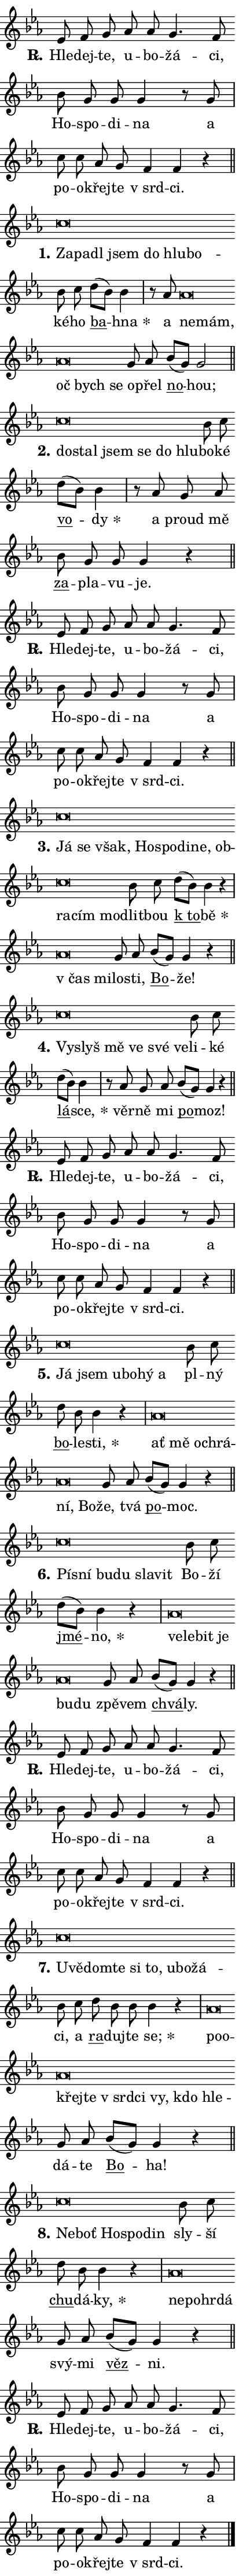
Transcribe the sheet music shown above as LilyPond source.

\version "2.24.0"
\header { tagline = "" }
\paper {
  indent = 0\cm
  top-margin = 0\cm
  right-margin = 0.13\cm % to fit lyric hyphens
  bottom-margin = 0\cm
  left-margin = 0\cm
  paper-width = 7\cm
  page-breaking = #ly:one-page-breaking
  system-system-spacing.basic-distance = #11
  score-system-spacing.basic-distance = #11
  ragged-last = ##f
}


%% Author: Thomas Morley
%% https://lists.gnu.org/archive/html/lilypond-user/2020-05/msg00002.html
#(define (line-position grob)
"Returns position of @var[grob} in current system:
   @code{'start}, if at first time-step
   @code{'end}, if at last time-step
   @code{'middle} otherwise
"
  (let* ((col (ly:item-get-column grob))
         (ln (ly:grob-object col 'left-neighbor))
         (rn (ly:grob-object col 'right-neighbor))
         (col-to-check-left (if (ly:grob? ln) ln col))
         (col-to-check-right (if (ly:grob? rn) rn col))
         (break-dir-left
           (and
             (ly:grob-property col-to-check-left 'non-musical #f)
             (ly:item-break-dir col-to-check-left)))
         (break-dir-right
           (and
             (ly:grob-property col-to-check-right 'non-musical #f)
             (ly:item-break-dir col-to-check-right))))
        (cond ((eqv? 1 break-dir-left) 'start)
              ((eqv? -1 break-dir-right) 'end)
              (else 'middle))))

#(define (tranparent-at-line-position vctor)
  (lambda (grob)
  "Relying on @code{line-position} select the relevant enry from @var{vctor}.
Used to determine transparency,"
    (case (line-position grob)
      ((end) (not (vector-ref vctor 0)))
      ((middle) (not (vector-ref vctor 1)))
      ((start) (not (vector-ref vctor 2))))))

noteHeadBreakVisibility =
#(define-music-function (break-visibility)(vector?)
"Makes @code{NoteHead}s transparent relying on @var{break-visibility}"
#{
  \override NoteHead.transparent =
    #(tranparent-at-line-position break-visibility)
#})

#(define delete-ledgers-for-transparent-note-heads
  (lambda (grob)
    "Reads whether a @code{NoteHead} is transparent.
If so this @code{NoteHead} is removed from @code{'note-heads} from
@var{grob}, which is supposed to be @code{LedgerLineSpanner}.
As a result ledgers are not printed for this @code{NoteHead}"
    (let* ((nhds-array (ly:grob-object grob 'note-heads))
           (nhds-list
             (if (ly:grob-array? nhds-array)
                 (ly:grob-array->list nhds-array)
                 '()))
           ;; Relies on the transparent-property being done before
           ;; Staff.LedgerLineSpanner.after-line-breaking is executed.
           ;; This is fragile ...
           (to-keep
             (remove
               (lambda (nhd)
                 (ly:grob-property nhd 'transparent #f))
               nhds-list)))
      ;; TODO find a better method to iterate over grob-arrays, similiar
      ;; to filter/remove etc for lists
      ;; For now rebuilt from scratch
      (set! (ly:grob-object grob 'note-heads)  '())
      (for-each
        (lambda (nhd)
          (ly:pointer-group-interface::add-grob grob 'note-heads nhd))
        to-keep))))

squashNotes = {
  \override NoteHead.X-extent = #'(-0.2 . 0.2)
  \override NoteHead.Y-extent = #'(-0.75 . 0)
  \override NoteHead.stencil =
    #(lambda (grob)
       (let ((pos (ly:grob-property grob 'staff-position)))
         (begin
           (if (< pos -7) (display "ERROR: Lower brevis then expected\n") (display ""))
           (if (<= pos -6) ly:text-interface::print ly:note-head::print))))
}
unSquashNotes = {
  \revert NoteHead.X-extent
  \revert NoteHead.Y-extent
  \revert NoteHead.stencil
}

hideNotes = \noteHeadBreakVisibility #begin-of-line-visible
unHideNotes = \noteHeadBreakVisibility #all-visible

% work-around for resetting accidentals
% https://lilypond.org/doc/v2.23/Documentation/notation/displaying-rhythms#unmetered-music
cadenzaMeasure = {
  \cadenzaOff
  \partial 1024 s1024
  \cadenzaOn
}

#(define-markup-command (accent layout props text) (markup?)
  "Underline accented syllable"
  (interpret-markup layout props
    #{\markup \override #'(offset . 4.3) \underline { #text }#}))

responsum = \markup \concat {
  "R" \hspace #-1.05 \path #0.1 #'((moveto 0 0.07) (lineto 0.9 0.8)) \hspace #0.05 "."
}

spaceSize = #0.6828661417322834 % exact space size for TeX Gyre Schola

\layout {
  \context {
    \Staff
    \remove "Time_signature_engraver"
    \override LedgerLineSpanner.after-line-breaking = #delete-ledgers-for-transparent-note-heads
  }
  \context {
    \Lyrics {
      \override LyricSpace.minimum-distance = \spaceSize
      \override LyricText.font-name = #"TeX Gyre Schola"
      \override LyricText.font-size = 1
      \override StanzaNumber.font-name = #"TeX Gyre Schola Bold"
      \override StanzaNumber.font-size = 1
    }
  }
  \context {
    \Score 
    \override NoteHead.text =
      #(lambda (grob) 
        (let ((pos (ly:grob-property grob 'staff-position)))
          #{\markup {
            \combine
              \halign #-0.55 \raise #(if (= pos -6) 0 0.5) \override #'(thickness . 2) \draw-line #'(3.2 . 0)
              \musicglyph "noteheads.sM1"
          }#}))
  }
}

% magnetic-lyrics.ily
%
%   written by
%     Jean Abou Samra <jean@abou-samra.fr>
%     Werner Lemberg <wl@gnu.org>
%
%   adapted by
%     Jiri Hon <jiri.hon@gmail.com>
%
% Version 2022-Apr-15

% https://www.mail-archive.com/lilypond-user@gnu.org/msg149350.html

#(define (Left_hyphen_pointer_engraver context)
   "Collect syllable-hyphen-syllable occurrences in lyrics and store
them in properties.  This engraver only looks to the left.  For
example, if the lyrics input is @code{foo -- bar}, it does the
following.

@itemize @bullet
@item
Set the @code{text} property of the @code{LyricHyphen} grob between
@q{foo} and @q{bar} to @code{foo}.

@item
Set the @code{left-hyphen} property of the @code{LyricText} grob with
text @q{foo} to the @code{LyricHyphen} grob between @q{foo} and
@q{bar}.
@end itemize

Use this auxiliary engraver in combination with the
@code{lyric-@/text::@/apply-@/magnetic-@/offset!} hook."
   (let ((hyphen #f)
         (text #f))
     (make-engraver
      (acknowledgers
       ((lyric-syllable-interface engraver grob source-engraver)
        (set! text grob)))
      (end-acknowledgers
       ((lyric-hyphen-interface engraver grob source-engraver)
        ;(when (not (grob::has-interface grob 'lyric-space-interface))
          (set! hyphen grob)));)
      ((stop-translation-timestep engraver)
       (when (and text hyphen)
         (ly:grob-set-object! text 'left-hyphen hyphen))
       (set! text #f)
       (set! hyphen #f)))))

#(define (lyric-text::apply-magnetic-offset! grob)
   "If the space between two syllables is less than the value in
property @code{LyricText@/.details@/.squash-threshold}, move the right
syllable to the left so that it gets concatenated with the left
syllable.

Use this function as a hook for
@code{LyricText@/.after-@/line-@/breaking} if the
@code{Left_@/hyphen_@/pointer_@/engraver} is active."
   (let ((hyphen (ly:grob-object grob 'left-hyphen #f)))
     (when hyphen
       (let ((left-text (ly:spanner-bound hyphen LEFT)))
         (when (grob::has-interface left-text 'lyric-syllable-interface)
           (let* ((common (ly:grob-common-refpoint grob left-text X))
                  (this-x-ext (ly:grob-extent grob common X))
                  (left-x-ext
                   (begin
                     ;; Trigger magnetism for left-text.
                     (ly:grob-property left-text 'after-line-breaking)
                     (ly:grob-extent left-text common X)))
                  ;; `delta` is the gap width between two syllables.
                  (delta (- (interval-start this-x-ext)
                            (interval-end left-x-ext)))
                  (details (ly:grob-property grob 'details))
                  (threshold (assoc-get 'squash-threshold details 0.2)))
             (when (< delta threshold)
               (let* (;; We have to manipulate the input text so that
                      ;; ligatures crossing syllable boundaries are not
                      ;; disabled.  For languages based on the Latin
                      ;; script this is essentially a beautification.
                      ;; However, for non-Western scripts it can be a
                      ;; necessity.
                      (lt (ly:grob-property left-text 'text))
                      (rt (ly:grob-property grob 'text))
                      (is-space (grob::has-interface hyphen 'lyric-space-interface))
                      (space (if is-space " " ""))
                      (extra-delta (if is-space spaceSize 0))
                      ;; Append new syllable.
                      (ltrt-space (if (and (string? lt) (string? rt))
                                (string-append lt space rt)
                                (make-concat-markup (list lt space rt))))
                      ;; Right-align `ltrt` to the right side.
                      (ltrt-space-markup (grob-interpret-markup
                               grob
                               (make-translate-markup
                                (cons (interval-length this-x-ext) 0)
                                (make-right-align-markup ltrt-space)))))
                 (begin
                   ;; Don't print `left-text`.
                   (ly:grob-set-property! left-text 'stencil #f)
                   ;; Set text and stencil (which holds all collected
                   ;; syllables so far) and shift it to the left.
                   (ly:grob-set-property! grob 'text ltrt-space)
                   (ly:grob-set-property! grob 'stencil ltrt-space-markup)
                   (ly:grob-translate-axis! grob (- (- delta extra-delta)) X))))))))))


#(define (lyric-hyphen::displace-bounds-first grob)
   ;; Make very sure this callback isn't triggered too early.
   (let ((left (ly:spanner-bound grob LEFT))
         (right (ly:spanner-bound grob RIGHT)))
     (ly:grob-property left 'after-line-breaking)
     (ly:grob-property right 'after-line-breaking)
     (ly:lyric-hyphen::print grob)))

squashThreshold = #0.4

\layout {
  \context {
    \Lyrics
    \consists #Left_hyphen_pointer_engraver
    \override LyricText.after-line-breaking =
      #lyric-text::apply-magnetic-offset!
    \override LyricHyphen.stencil = #lyric-hyphen::displace-bounds-first
    \override LyricText.details.squash-threshold = \squashThreshold
    \override LyricHyphen.minimum-distance = 0
    \override LyricHyphen.minimum-length = \squashThreshold
  }
}

squashText = \override LyricText.details.squash-threshold = 9999
unSquashText = \override LyricText.details.squash-threshold = \squashThreshold

leftText = \override LyricText.self-alignment-X = #LEFT
unLeftText = \revert LyricText.self-alignment-X

starOffset = #(lambda (grob) 
                (let ((x_offset (ly:self-alignment-interface::aligned-on-x-parent grob)))
                  (if (= x_offset 0) 0 (+ x_offset 1.2))))

star = #(define-music-function (syllable)(string?)
"Append star separator at the end of a syllable"
#{
  \once \override LyricText.X-offset = #starOffset
  \lyricmode { \markup {
    #syllable
    \override #'((font-name . "TeX Gyre Schola Bold")) \hspace #0.2 \lower #0.65 \larger "*"
  } }
#})

starAccent = #(define-music-function (syllable)(string?)
"Append star separator at the end of a syllable and make accent"
#{
  \once \override LyricText.X-offset = #starOffset
  \lyricmode { \markup {
    \accent #syllable
    \override #'((font-name . "TeX Gyre Schola Bold")) \hspace #0.2 \lower #0.65 \larger "*"
  } }
#})

breath = #(define-music-function (syllable)(string?)
"Append breathing indicator at the end of a syllable"
#{
  \lyricmode { \markup { #syllable "+" } }
#})

optionalBreath = #(define-music-function (syllable)(string?)
"Append optional breathing indicator at the end of a syllable"
#{
  \lyricmode { \markup { #syllable "(+)" } }
#})


\score {
    <<
        \new Voice = "melody" { \cadenzaOn \key es \major \relative { es'8 f g as as g4. f8 \bar "" bes g g g4 r8 g \cadenzaMeasure \bar "|" c c as g f4 f r \cadenzaMeasure \bar "||" \break } }
        \new Lyrics \lyricsto "melody" { \lyricmode { \set stanza = \responsum
Hle -- dej -- te, u -- bo -- žá -- ci, Ho -- spo -- di -- na a po -- o -- křej -- te "v srd" -- ci. } }
    >>
    \layout {}
}

\score {
    <<
        \new Voice = "melody" { \cadenzaOn \key es \major \relative { \squashNotes c''\breve*1/16 \hideNotes \breve*1/16 \bar "" \breve*1/16 \bar "" \breve*1/16 \bar "" \breve*1/16 \bar "" \breve*1/16 \breve*1/16 \bar "" \unHideNotes \unSquashNotes bes8 c \bar "" d[( bes)] bes4 \cadenzaMeasure \bar "|" r8 as8 \squashNotes as\breve*1/16 \hideNotes \breve*1/16 \bar "" \breve*1/16 \bar "" \breve*1/16 \breve*1/16 \bar "" \unHideNotes \unSquashNotes g8 as \bar "" bes[( g)] g2 \cadenzaMeasure \bar "||" \break } }
        \new Lyrics \lyricsto "melody" { \lyricmode { \set stanza = "1."
\leftText Za -- \squashText pa -- dl jsem do hlu -- bo -- \unLeftText \unSquashText ké -- ho \markup \accent ba -- \star hna a \leftText ne -- \squashText mám, oč bych se \unLeftText \unSquashText o -- přel \markup \accent no -- hou; } }
    >>
    \layout {}
}

\score {
    <<
        \new Voice = "melody" { \cadenzaOn \key es \major \relative { \squashNotes c''\breve*1/16 \hideNotes \breve*1/16 \bar "" \breve*1/16 \bar "" \breve*1/16 \bar "" \breve*1/16 \breve*1/16 \bar "" \unHideNotes \unSquashNotes bes8 c \bar "" d[( bes)] bes4 \cadenzaMeasure \bar "|" r8 as8 g8 as \bar "" bes g g g4 r \cadenzaMeasure \bar "||" \break } }
        \new Lyrics \lyricsto "melody" { \lyricmode { \set stanza = "2."
\leftText do -- \squashText stal jsem se do hlu -- \unLeftText \unSquashText bo -- ké \markup \accent vo -- \star dy a proud mě \markup \accent za -- pla -- vu -- je. } }
    >>
    \layout {}
}

\score {
    <<
        \new Voice = "melody" { \cadenzaOn \key es \major \relative { es'8 f g as as g4. f8 \bar "" bes g g g4 r8 g \cadenzaMeasure \bar "|" c c as g f4 f r \cadenzaMeasure \bar "||" \break } }
        \new Lyrics \lyricsto "melody" { \lyricmode { \set stanza = \responsum
Hle -- dej -- te, u -- bo -- žá -- ci, Ho -- spo -- di -- na a po -- o -- křej -- te "v srd" -- ci. } }
    >>
    \layout {}
}

\score {
    <<
        \new Voice = "melody" { \cadenzaOn \key es \major \relative { \squashNotes c''\breve*1/16 \hideNotes \breve*1/16 \bar "" \breve*1/16 \bar "" \breve*1/16 \bar "" \breve*1/16 \bar "" \breve*1/16 \bar "" \breve*1/16 \bar "" \breve*1/16 \bar "" \breve*1/16 \bar "" \breve*1/16 \breve*1/16 \bar "" \unHideNotes \unSquashNotes bes8 c \bar "" d[( bes)] bes4 r \cadenzaMeasure \bar "|" \squashNotes as\breve*1/16 \hideNotes \breve*1/16 \bar "" \unHideNotes \unSquashNotes g8 as \bar "" bes[( g)] g4 r \cadenzaMeasure \bar "||" \break } }
        \new Lyrics \lyricsto "melody" { \lyricmode { \set stanza = "3."
\leftText Já \squashText se však, Ho -- spo -- di -- ne, ob -- ra -- cím mo -- \unLeftText \unSquashText dlit -- bou \markup \accent "k to" -- \star bě \leftText "v čas" \squashText mi -- \unLeftText \unSquashText lo -- sti, \markup \accent Bo -- že! } }
    >>
    \layout {}
}

\score {
    <<
        \new Voice = "melody" { \cadenzaOn \key es \major \relative { \squashNotes c''\breve*1/16 \hideNotes \breve*1/16 \bar "" \breve*1/16 \bar "" \breve*1/16 \bar "" \breve*1/16 \breve*1/16 \bar "" \unHideNotes \unSquashNotes bes8 c \bar "" d[( bes)] bes4 \cadenzaMeasure \bar "|" r8 as g8 as \bar "" bes[( g)] g4 r \cadenzaMeasure \bar "||" \break } }
        \new Lyrics \lyricsto "melody" { \lyricmode { \set stanza = "4."
\leftText Vy -- \squashText slyš mě ve své ve -- \unLeftText \unSquashText li -- ké \markup \accent lá -- \star sce, věr -- ně mi \markup \accent po -- moz! } }
    >>
    \layout {}
}

\score {
    <<
        \new Voice = "melody" { \cadenzaOn \key es \major \relative { es'8 f g as as g4. f8 \bar "" bes g g g4 r8 g \cadenzaMeasure \bar "|" c c as g f4 f r \cadenzaMeasure \bar "||" \break } }
        \new Lyrics \lyricsto "melody" { \lyricmode { \set stanza = \responsum
Hle -- dej -- te, u -- bo -- žá -- ci, Ho -- spo -- di -- na a po -- o -- křej -- te "v srd" -- ci. } }
    >>
    \layout {}
}

\score {
    <<
        \new Voice = "melody" { \cadenzaOn \key es \major \relative { \squashNotes c''\breve*1/16 \hideNotes \breve*1/16 \bar "" \breve*1/16 \bar "" \breve*1/16 \bar "" \breve*1/16 \breve*1/16 \bar "" \unHideNotes \unSquashNotes bes8 c \bar "" d bes bes4 r \cadenzaMeasure \bar "|" \squashNotes as\breve*1/16 \hideNotes \breve*1/16 \bar "" \breve*1/16 \bar "" \breve*1/16 \bar "" \breve*1/16 \breve*1/16 \bar "" \unHideNotes \unSquashNotes g8 as \bar "" bes[( g)] g4 r \cadenzaMeasure \bar "||" \break } }
        \new Lyrics \lyricsto "melody" { \lyricmode { \set stanza = "5."
\leftText Já \squashText jsem u -- bo -- hý a \unLeftText \unSquashText pl -- ný \markup \accent bo -- le -- \star sti, \leftText ať \squashText mě o -- chrá -- ní, Bo -- \unLeftText \unSquashText že, tvá \markup \accent po -- moc. } }
    >>
    \layout {}
}

\score {
    <<
        \new Voice = "melody" { \cadenzaOn \key es \major \relative { \squashNotes c''\breve*1/16 \hideNotes \breve*1/16 \bar "" \breve*1/16 \bar "" \breve*1/16 \bar "" \breve*1/16 \breve*1/16 \bar "" \unHideNotes \unSquashNotes bes8 c \bar "" d[( bes)] bes4 r \cadenzaMeasure \bar "|" \squashNotes as\breve*1/16 \hideNotes \breve*1/16 \bar "" \breve*1/16 \bar "" \breve*1/16 \bar "" \breve*1/16 \breve*1/16 \bar "" \unHideNotes \unSquashNotes g8 as \bar "" bes[( g)] g4 r \cadenzaMeasure \bar "||" \break } }
        \new Lyrics \lyricsto "melody" { \lyricmode { \set stanza = "6."
\leftText Pí -- \squashText sní bu -- du sla -- vit \unLeftText \unSquashText Bo -- ží \markup \accent jmé -- \star no, \leftText ve -- \squashText le -- bit je bu -- du \unLeftText \unSquashText zpě -- vem \markup \accent chvá -- ly. } }
    >>
    \layout {}
}

\score {
    <<
        \new Voice = "melody" { \cadenzaOn \key es \major \relative { es'8 f g as as g4. f8 \bar "" bes g g g4 r8 g \cadenzaMeasure \bar "|" c c as g f4 f r \cadenzaMeasure \bar "||" \break } }
        \new Lyrics \lyricsto "melody" { \lyricmode { \set stanza = \responsum
Hle -- dej -- te, u -- bo -- žá -- ci, Ho -- spo -- di -- na a po -- o -- křej -- te "v srd" -- ci. } }
    >>
    \layout {}
}

\score {
    <<
        \new Voice = "melody" { \cadenzaOn \key es \major \relative { \squashNotes c''\breve*1/16 \hideNotes \breve*1/16 \bar "" \breve*1/16 \bar "" \breve*1/16 \bar "" \breve*1/16 \bar "" \breve*1/16 \bar "" \breve*1/16 \bar "" \breve*1/16 \breve*1/16 \bar "" \unHideNotes \unSquashNotes bes8 c \bar "" d bes bes bes4 r \cadenzaMeasure \bar "|" \squashNotes as\breve*1/16 \hideNotes \breve*1/16 \bar "" \breve*1/16 \bar "" \breve*1/16 \bar "" \breve*1/16 \bar "" \breve*1/16 \bar "" \breve*1/16 \bar "" \breve*1/16 \breve*1/16 \bar "" \unHideNotes \unSquashNotes g8 as \bar "" bes[( g)] g4 r \cadenzaMeasure \bar "||" \break } }
        \new Lyrics \lyricsto "melody" { \lyricmode { \set stanza = "7."
\leftText U -- \squashText vě -- dom -- te si to, u -- bo -- žá -- \unLeftText \unSquashText ci, a \markup \accent ra -- duj -- te \star se; \leftText po -- \squashText o -- křej -- te "v srd" -- ci vy, kdo hle -- \unLeftText \unSquashText dá -- te \markup \accent Bo -- ha! } }
    >>
    \layout {}
}

\score {
    <<
        \new Voice = "melody" { \cadenzaOn \key es \major \relative { \squashNotes c''\breve*1/16 \hideNotes \breve*1/16 \bar "" \breve*1/16 \bar "" \breve*1/16 \breve*1/16 \bar "" \unHideNotes \unSquashNotes bes8 c \bar "" d bes bes4 r \cadenzaMeasure \bar "|" \squashNotes as\breve*1/16 \hideNotes \breve*1/16 \bar "" \breve*1/16 \breve*1/16 \bar "" \unHideNotes \unSquashNotes g8 as \bar "" bes[( g)] g4 r \cadenzaMeasure \bar "||" \break } }
        \new Lyrics \lyricsto "melody" { \lyricmode { \set stanza = "8."
\leftText Ne -- \squashText boť Ho -- spo -- din \unLeftText \unSquashText sly -- ší \markup \accent chu -- dá -- \star ky, \leftText ne -- \squashText po -- hr -- dá \unLeftText \unSquashText svý -- mi \markup \accent věz -- ni. } }
    >>
    \layout {}
}

\score {
    <<
        \new Voice = "melody" { \cadenzaOn \key es \major \relative { es'8 f g as as g4. f8 \bar "" bes g g g4 r8 g \cadenzaMeasure \bar "|" c c as g f4 f r \cadenzaMeasure \bar "||" \break } \bar "|." }
        \new Lyrics \lyricsto "melody" { \lyricmode { \set stanza = \responsum
Hle -- dej -- te, u -- bo -- žá -- ci, Ho -- spo -- di -- na a po -- o -- křej -- te "v srd" -- ci. } }
    >>
    \layout {}
}
